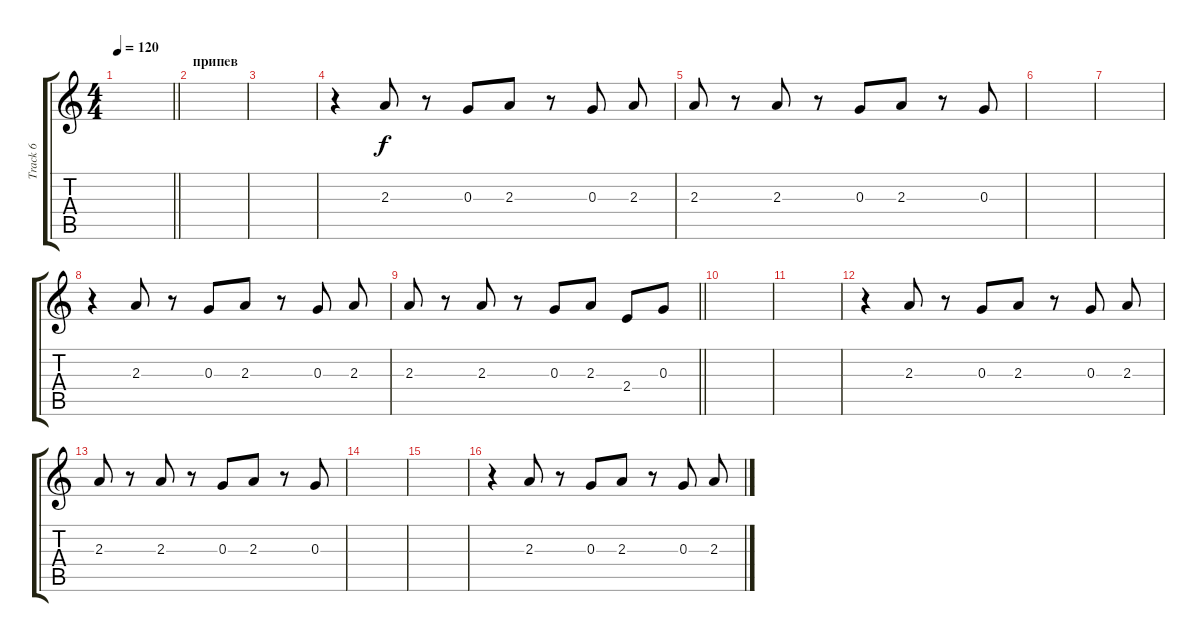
\track ("Track 6" "Track 6") {instrument overdrivenguitar}
\staff {score tabs}
\tuning (E4 B3 G3 D3 A2 E2) {hide}
\ts (4 4)
\tempo 120
\clef g2
\barLineRight lightlight
\ks c
|
\section ("" "припев")
|
|
r.4 2.3.8 r.8 0.3.8 2.3.8 r.8 0.3.8 2.3.8 |
2.3.8 r.8 2.3.8 r.8 0.3.8 2.3.8 r.8 0.3.8 |
|
|
r.4 2.3.8 r.8 0.3.8 2.3.8 r.8 0.3.8 2.3.8 |
\barLineRight lightlight
2.3.8 r.8 2.3.8 r.8 0.3.8 2.3.8 2.4.8 0.3.8 |
|
|
r.4 2.3.8 r.8 0.3.8 2.3.8 r.8 0.3.8 2.3.8 |
2.3.8 r.8 2.3.8 r.8 0.3.8 2.3.8 r.8 0.3.8 |
|
|
r.4 2.3.8 r.8 0.3.8 2.3.8 r.8 0.3.8 2.3.8
